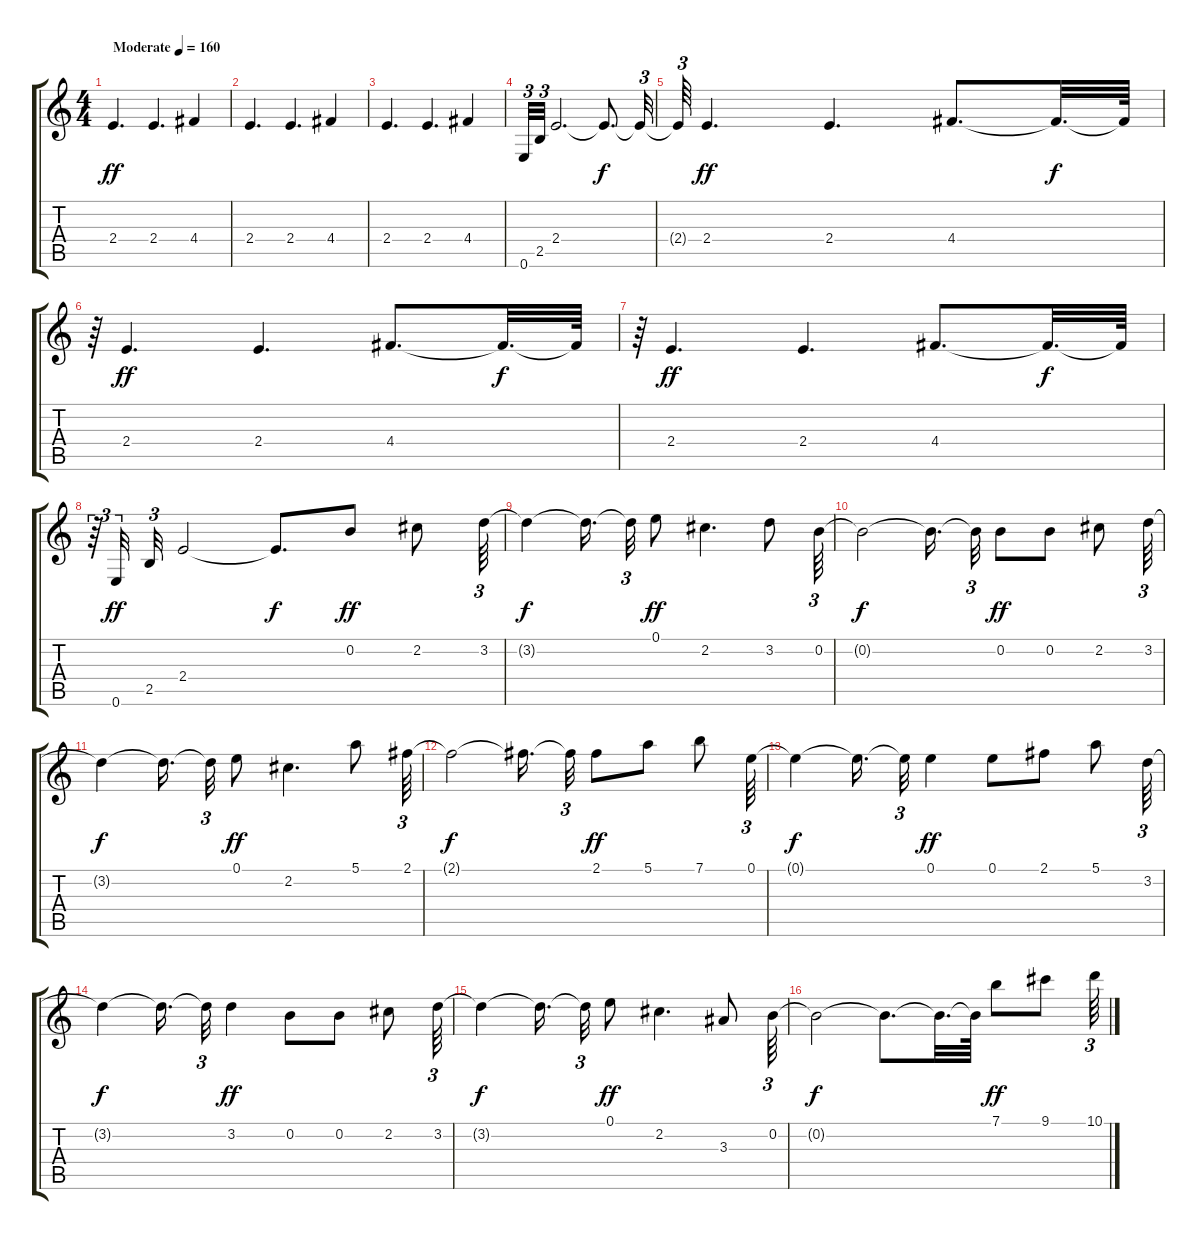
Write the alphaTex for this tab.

\track "" {instrument electricguitarclean}
\staff {score tabs}
\tuning (E4 B3 G3 D3 A2 E2) {hide}
\ts (4 4)
\tempo (160 "Moderate")
\clef g2
\ks c
2.4.4{d dy ff instrument electricguitarclean} 2.4.4{d} 4.4.4 |
2.4.4{d} 2.4.4{d} 4.4.4 |
2.4.4{d} 2.4.4{d} 4.4.4 |
0.6.32{tu (3 2)} 2.5.32{tu (3 2)} 2.4.2{d} 2.4{t}.8{d dy f} 2.4{t}.32{tu (3 2)} |
2.4{t}.64{tu (3 2)} 2.4.4{d dy ff} 2.4.4{d} 4.4.8{d} 4.4{t}.32{d dy f} 4.4{t}.64 |
r.64{tu (3 2)} 2.4.4{d dy ff} 2.4.4{d} 4.4.8{d} 4.4{t}.32{d dy f} 4.4{t}.64 |
r.64{tu (3 2)} 2.4.4{d dy ff} 2.4.4{d} 4.4.8{d} 4.4{t}.32{d dy f} 4.4{t}.64 |
r.64{tu (3 2)} 0.6.32{tu (3 2) dy ff} 2.5.32{tu (3 2)} 2.4.2 2.4{t}.8{d dy f} 0.2.8{dy ff} 2.2.8 3.2.64{tu (3 2)} |
3.2{t}.4{dy f} 3.2{t}.16{d beam splitsecondary} 3.2{t}.32{tu (3 2)} 0.1.8{dy ff} 2.2.4{d} 3.2.8 0.2.64{tu (3 2)} |
0.2{t}.2{dy f} 0.2{t}.16{d beam splitsecondary} 0.2{t}.32{tu (3 2)} 0.2.8{dy ff} 0.2.8 2.2.8 3.2.64{tu (3 2)} |
3.2{t}.4{dy f} 3.2{t}.16{d beam splitsecondary} 3.2{t}.32{tu (3 2)} 0.1.8{dy ff} 2.2.4{d} 5.1.8 2.1.64{tu (3 2)} |
2.1{t}.2{dy f} 2.1{t}.16{d beam splitsecondary} 2.1{t}.32{tu (3 2)} 2.1.8{dy ff} 5.1.8 7.1.8 0.1.64{tu (3 2)} |
0.1{t}.4{dy f} 0.1{t}.16{d} 0.1{t}.32{tu (3 2)} 0.1.4{dy ff} 0.1.8 2.1.8 5.1.8 3.2.64{tu (3 2)} |
3.2{t}.4{dy f} 3.2{t}.16{d} 3.2{t}.32{tu (3 2)} 3.2.4{dy ff} 0.2.8 0.2.8 2.2.8 3.2.64{tu (3 2)} |
3.2{t}.4{dy f} 3.2{t}.16{d beam splitsecondary} 3.2{t}.32{tu (3 2)} 0.1.8{dy ff} 2.2.4{d} 3.3.8 0.2.64{tu (3 2)} |
0.2{t}.2{dy f} 0.2{t}.8{d} 0.2{t}.32{d} 0.2{t}.64 7.1.8{dy ff} 9.1.8 10.1.64{tu (3 2)}
